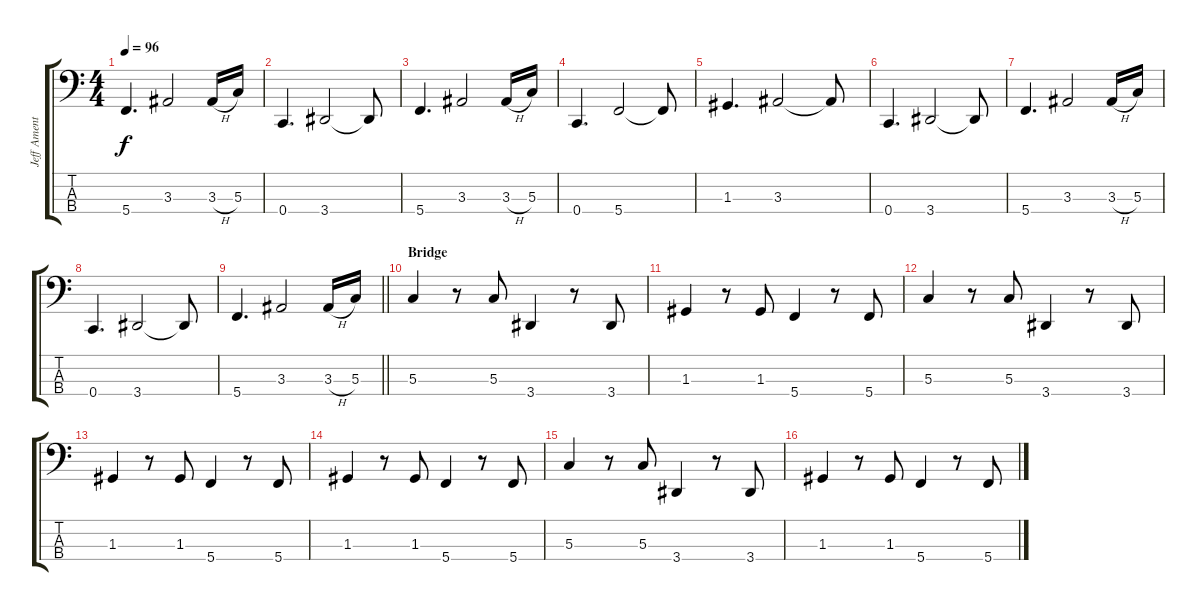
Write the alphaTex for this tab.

\track ("Jeff Ament" "Jeff Ament") {instrument electricbassfinger}
\staff {score tabs}
\tuning (G2 D2 G1 C1) {hide}
\ts (4 4)
\tempo 96
\clef f4
\ks c
5.4.4{d dy f} 3.3.2 3.3{h}.16 5.3.16 |
0.4.4{d} 3.4.2 3.4{t}.8 |
5.4.4{d} 3.3.2 3.3{h}.16 5.3.16 |
0.4.4{d} 5.4.2 5.4{t}.8 |
1.3.4{d} 3.3.2 3.3{t}.8 |
0.4.4{d} 3.4.2 3.4{t}.8 |
5.4.4{d} 3.3.2 3.3{h}.16 5.3.16 |
0.4.4{d} 3.4.2 3.4{t}.8 |
\barLineRight lightlight
5.4.4{d} 3.3.2 3.3{h}.16 5.3.16 |
\section ("" "Bridge")
5.3.4 r.8 5.3.8 3.4.4 r.8 3.4.8 |
1.3.4 r.8 1.3.8 5.4.4 r.8 5.4.8 |
5.3.4 r.8 5.3.8 3.4.4 r.8 3.4.8 |
1.3.4 r.8 1.3.8 5.4.4 r.8 5.4.8 |
1.3.4 r.8 1.3.8 5.4.4 r.8 5.4.8 |
5.3.4 r.8 5.3.8 3.4.4 r.8 3.4.8 |
1.3.4 r.8 1.3.8 5.4.4 r.8 5.4.8
